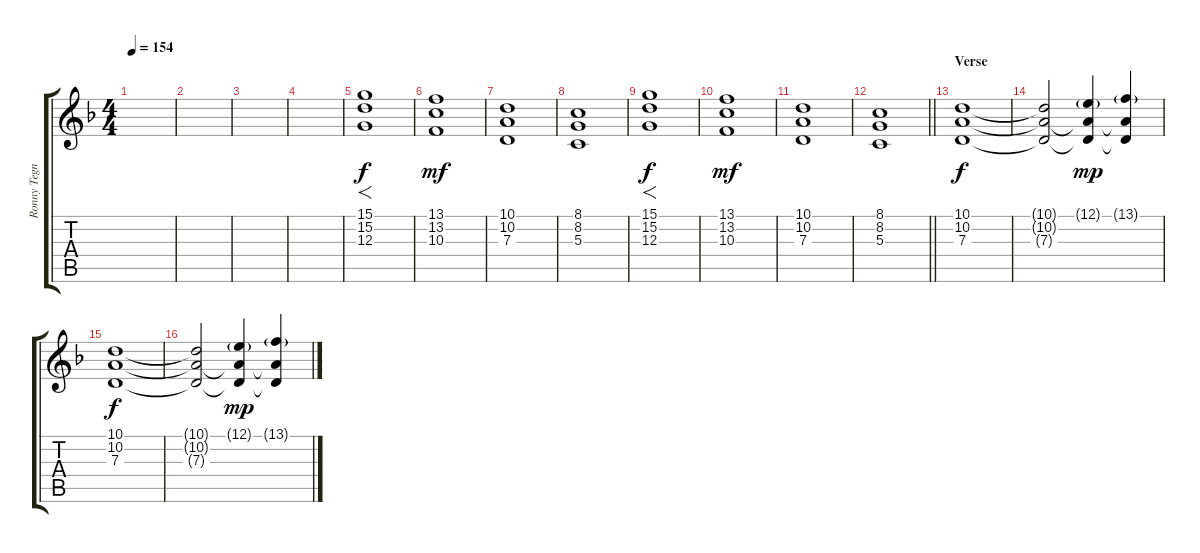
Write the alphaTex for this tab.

\track ("Ronny Tegner" "Ronny Tegn") {instrument stringensemble1}
\staff {score tabs}
\tuning (E4 B3 G3 D3 A2 E2) {hide}
\ts (4 4)
\tempo 154
\clef g2
\ks f
|
|
|
|
(15.1 15.2 12.3).1{f} |
(13.1 13.2 10.3).1{dy mf} |
(10.1 10.2 7.3).1 |
(8.1 8.2 5.3).1 |
(15.1 15.2 12.3).1{f dy f} |
(13.1 13.2 10.3).1{dy mf} |
(10.1 10.2 7.3).1 |
\barLineRight lightlight
(8.1 8.2 5.3).1 |
\section ("" "Verse")
(10.1 10.2 7.3).1{dy f} |
(10.1{t} 10.2{t} 7.3{t}).2 (12.1{g} 10.2{t} 7.3{t}).4{dy mp} (13.1{g} 10.2{t} 7.3{t}).4 |
(10.1 10.2 7.3).1{dy f} |
(10.1{t} 10.2{t} 7.3{t}).2 (12.1{g} 10.2{t} 7.3{t}).4{dy mp} (13.1{g} 10.2{t} 7.3{t}).4
